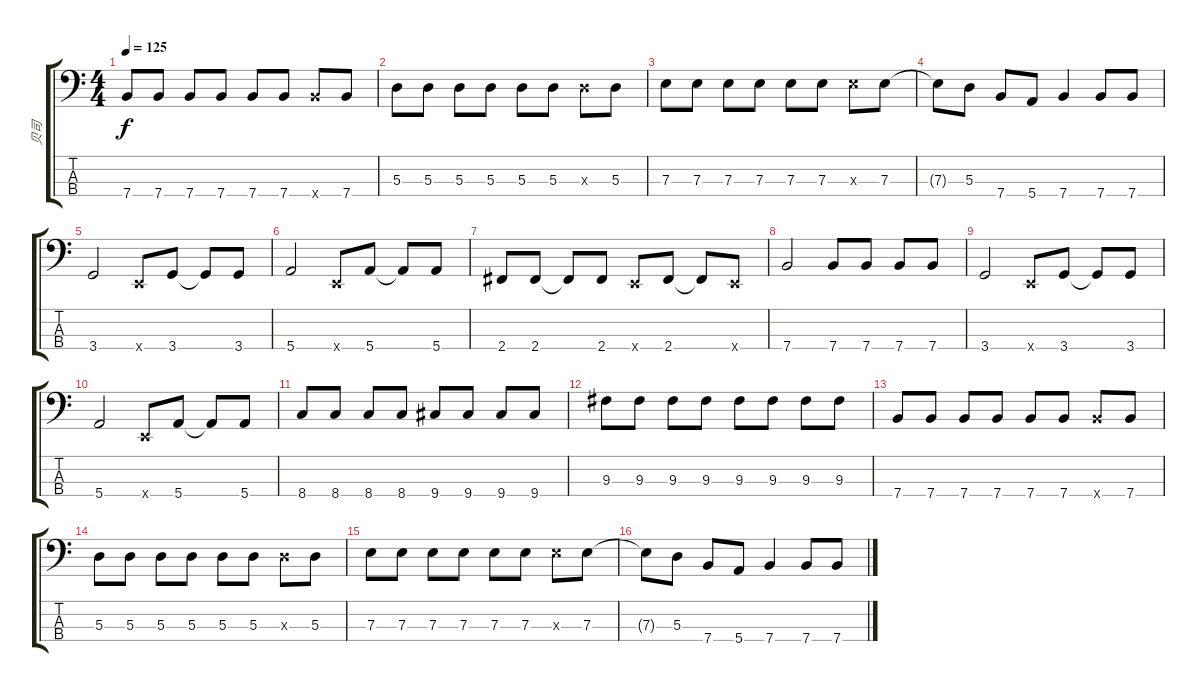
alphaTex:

\track ("贝司" "贝司") {instrument electricbassfinger}
\staff {score tabs}
\tuning (G2 D2 A1 E1) {hide}
\ts (4 4)
\tempo 125
\clef f4
\ks c
7.4.8{dy f} 7.4.8 7.4.8 7.4.8 7.4.8 7.4.8 7.4{x}.8 7.4.8 |
5.3.8 5.3.8 5.3.8 5.3.8 5.3.8 5.3.8 5.3{x}.8 5.3.8 |
7.3.8 7.3.8 7.3.8 7.3.8 7.3.8 7.3.8 7.3{x}.8 7.3.8 |
7.3{t}.8 5.3.8 7.4.8 5.4.8 7.4.4 7.4.8 7.4.8 |
3.4.2 0.4{x}.8 3.4.8 3.4{t}.8 3.4.8 |
5.4.2 0.4{x}.8 5.4.8 5.4{t}.8 5.4.8 |
2.4.8 2.4.8 2.4{t}.8 2.4.8 0.4{x}.8 2.4.8 2.4{t}.8 0.4{x}.8 |
7.4.2 7.4.8 7.4.8 7.4.8 7.4.8 |
3.4.2 0.4{x}.8 3.4.8 3.4{t}.8 3.4.8 |
5.4.2 0.4{x}.8 5.4.8 5.4{t}.8 5.4.8 |
8.4.8 8.4.8 8.4.8 8.4.8 9.4.8 9.4.8 9.4.8 9.4.8 |
9.3.8 9.3.8 9.3.8 9.3.8 9.3.8 9.3.8 9.3.8 9.3.8 |
7.4.8 7.4.8 7.4.8 7.4.8 7.4.8 7.4.8 7.4{x}.8 7.4.8 |
5.3.8 5.3.8 5.3.8 5.3.8 5.3.8 5.3.8 5.3{x}.8 5.3.8 |
7.3.8 7.3.8 7.3.8 7.3.8 7.3.8 7.3.8 7.3{x}.8 7.3.8 |
7.3{t}.8 5.3.8 7.4.8 5.4.8 7.4.4 7.4.8 7.4.8
